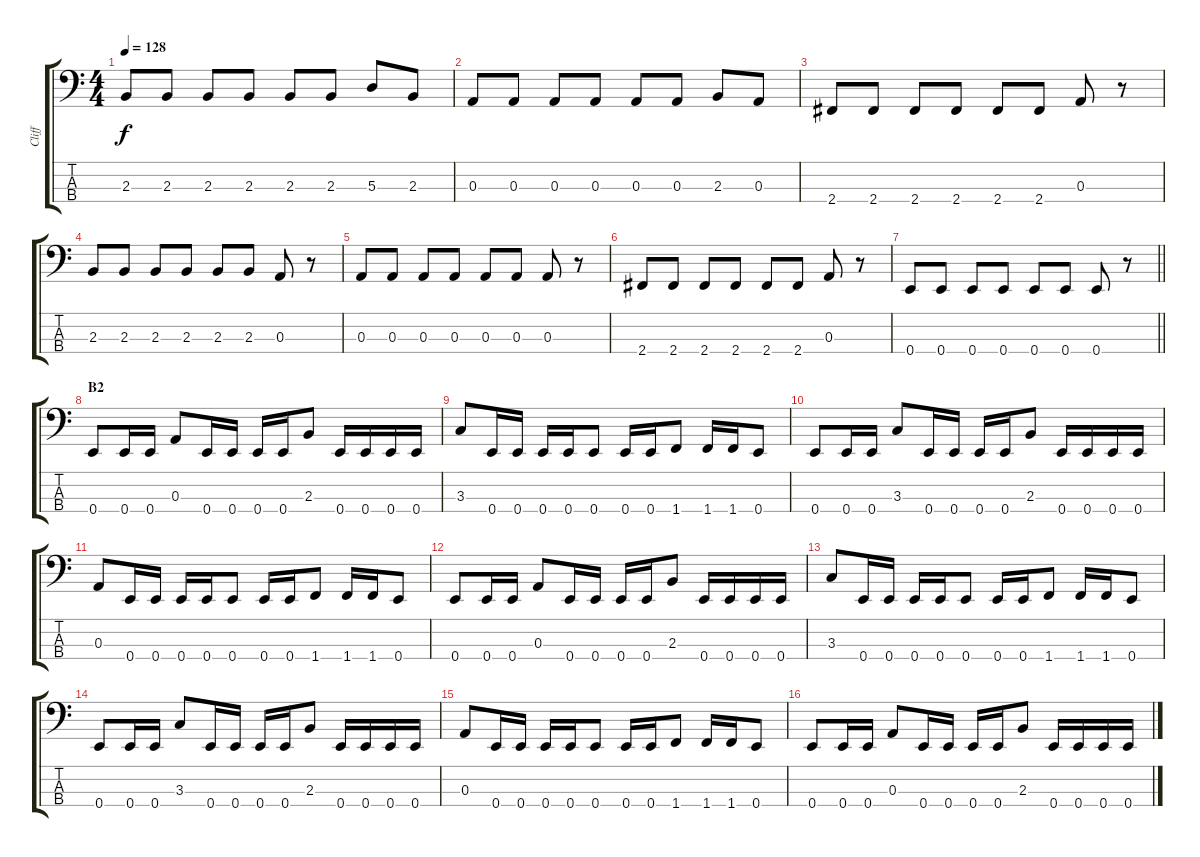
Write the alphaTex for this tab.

\track ("Cliff" "Cliff") {instrument electricbassfinger}
\staff {score tabs}
\tuning (G2 D2 A1 E1) {hide}
\ts (4 4)
\tempo 128
\clef f4
\ks c
2.3.8{dy f} 2.3.8 2.3.8 2.3.8 2.3.8 2.3.8 5.3.8 2.3.8 |
0.3.8 0.3.8 0.3.8 0.3.8 0.3.8 0.3.8 2.3.8 0.3.8 |
2.4.8 2.4.8 2.4.8 2.4.8 2.4.8 2.4.8 0.3.8 r.8 |
2.3.8 2.3.8 2.3.8 2.3.8 2.3.8 2.3.8 0.3.8 r.8 |
0.3.8 0.3.8 0.3.8 0.3.8 0.3.8 0.3.8 0.3.8 r.8 |
2.4.8 2.4.8 2.4.8 2.4.8 2.4.8 2.4.8 0.3.8 r.8 |
\barLineRight lightlight
0.4.8 0.4.8 0.4.8 0.4.8 0.4.8 0.4.8 0.4.8 r.8 |
\section ("" "B2")
0.4.8{volume 16 balance 8} 0.4.16 0.4.16 0.3.8 0.4.16 0.4.16 0.4.16 0.4.16 2.3.8 0.4.16 0.4.16 0.4.16 0.4.16 |
3.3.8 0.4.16 0.4.16 0.4.16 0.4.16 0.4.8 0.4.16 0.4.16 1.4.8 1.4.16 1.4.16 0.4.8 |
0.4.8 0.4.16 0.4.16 3.3.8 0.4.16 0.4.16 0.4.16 0.4.16 2.3.8 0.4.16 0.4.16 0.4.16 0.4.16 |
0.3.8 0.4.16 0.4.16 0.4.16 0.4.16 0.4.8 0.4.16 0.4.16 1.4.8 1.4.16 1.4.16 0.4.8 |
0.4.8 0.4.16 0.4.16 0.3.8 0.4.16 0.4.16 0.4.16 0.4.16 2.3.8 0.4.16 0.4.16 0.4.16 0.4.16 |
3.3.8 0.4.16 0.4.16 0.4.16 0.4.16 0.4.8 0.4.16 0.4.16 1.4.8 1.4.16 1.4.16 0.4.8 |
0.4.8 0.4.16 0.4.16 3.3.8 0.4.16 0.4.16 0.4.16 0.4.16 2.3.8 0.4.16 0.4.16 0.4.16 0.4.16 |
0.3.8 0.4.16 0.4.16 0.4.16 0.4.16 0.4.8 0.4.16 0.4.16 1.4.8 1.4.16 1.4.16 0.4.8 |
0.4.8 0.4.16 0.4.16 0.3.8 0.4.16 0.4.16 0.4.16 0.4.16 2.3.8 0.4.16 0.4.16 0.4.16 0.4.16
